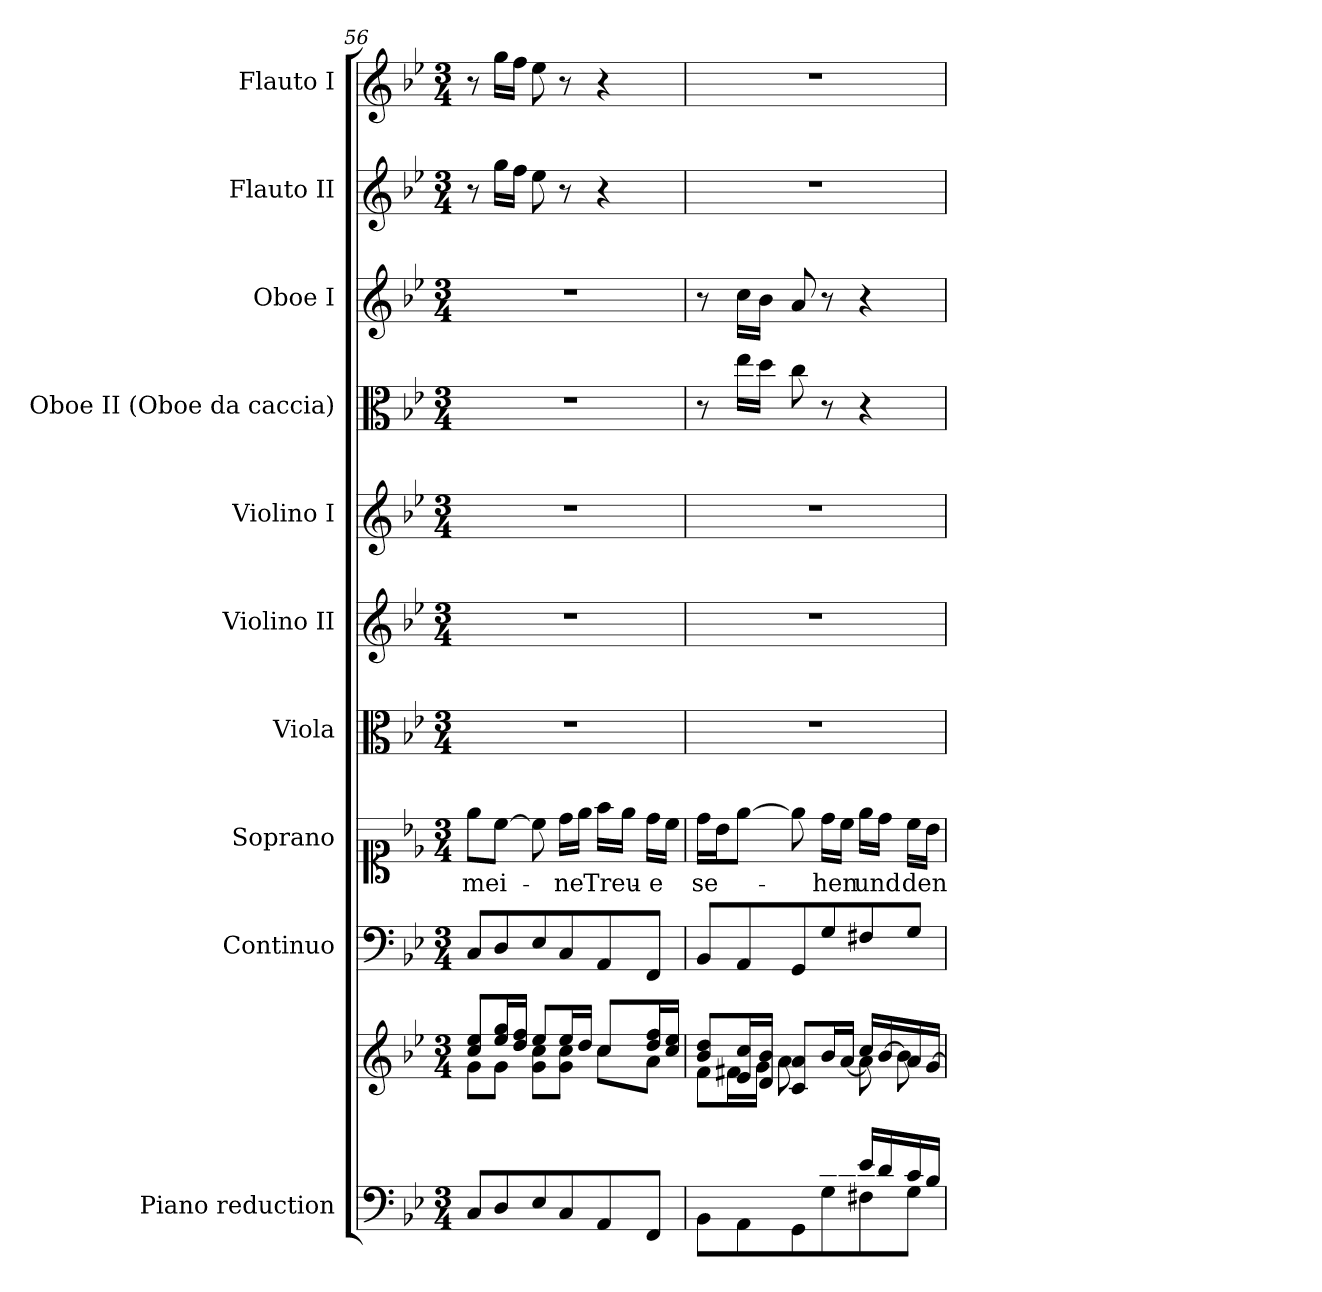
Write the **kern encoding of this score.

**kern	**kern	**kern	**kern	**text	**kern	**kern	**kern	**kern	**kern	**kern	**kern
*part10	*part10	*part9	*part8	*part8	*part7	*part6	*part5	*part4	*part3	*part2	*part1
*staff11	*staff10	*staff9	*staff8	*staff8	*staff7	*staff6	*staff5	*staff4	*staff3	*staff2	*staff1
*I"Piano reduction	*	*I"Continuo	*I"Soprano	*	*I"Viola	*I"Violino II	*I"Violino I	*I"Oboe II (Oboe da caccia)	*I"Oboe I	*I"Flauto II	*I"Flauto I
*I'Pno	*	*	*	*	*I'Vla	*I'Vln	*I'Vln	*	*I'Ob	*I'Fl	*I'Fl
*clefF4	*clefG2	*clefF4	*clefC1	*	*clefC3	*clefG2	*clefG2	*clefC3	*clefG2	*clefG2	*clefG2
*	*	*	*	*	*	*	*	*ITrd12c21	*	*	*
*k[b-e-]	*k[b-e-]	*k[b-e-]	*k[b-e-]	*	*k[b-e-]	*k[b-e-]	*k[b-e-]	*k[b-e-]	*k[b-e-]	*k[b-e-]	*k[b-e-]
*M3/4	*M3/4	*M3/4	*M3/4	*	*M3/4	*M3/4	*M3/4	*M3/4	*M3/4	*M3/4	*M3/4
=56	=56	=56	=56	=56	=56	=56	=56	=56	=56	=56	=56
*	*^	*	*	*	*	*	*	*	*	*	*
!	!	!	!	!	!LO:LY:b	!	!	!	!	!	!	!
8C/L	8cc/ 8ee-/L	8g\L	8C/L	8ee-\L	mei-	2.r	2.r	2.r	2.r	2.r	8r	8r
8D/	16ee-/ 16gg/L	8g\J	8D/	[8cc\J	.	.	.	.	.	.	16gg\LL	16gg\LL
.	16dd/ 16ff/JJ	.	.	.	.	.	.	.	.	.	16ff\JJ	16ff\JJ
8E-/	8ee-/L	8g\ 8cc\L	8E-/	8cc\]	.	.	.	.	.	.	8ee-\	8ee-\
!	!	!	!	!	!LO:LY:b	!	!	!	!	!	!	!
8C/	16ee-/L	8g\ 8cc\J	8C/	16dd\LL	-ne	.	.	.	.	.	8r	8r
.	16dd/JJ	.	.	16ee-\JJ	.	.	.	.	.	.	.	.
!	!	!	!	!	!LO:LY:b	!	!	!	!	!	!	!
8AA/	8cc/L	8cc\L	8AA/	16ff\LL	Treu-	.	.	.	.	.	4r	4r
.	.	.	.	16ee-\JJ	.	.	.	.	.	.	.	.
!	!	!	!	!	!LO:LY:b	!	!	!	!	!	!	!
8FF/J	16dd/ 16ff/L	8a\J	8FF/J	16dd\LL	-e	.	.	.	.	.	.	.
.	16cc/ 16ee-/JJ	.	.	16cc\JJ	.	.	.	.	.	.	.	.
=57	=57	=57	=57	=57	=57	=57	=57	=57	=57	=57	=57	=57
*^	*	*	*	*	*	*	*	*	*	*	*	*
*	*^	*	*	*	*	*	*	*	*	*	*	*	*
!	!	!	!	!	!	!	!LO:LY:b	!	!	!	!	!	!	!
4.ryy	2ryy	8BB-\L	8b-/ 8dd/L	8f\L	8BB-/L	16dd\LL	se-	2.r	2.r	2.r	8r	8r	2.r	2.r
.	.	.	.	.	.	16b-\J	.	.	.	.	.	.	.	.
.	.	8AA\	16e-/ 16cc/L	16f#X\L	8AA/	[8ee-\J	.	.	.	.	16e-\LL	16cc\LL	.	.
.	.	.	16d/ 16b-/JJ	16g\JJ	.	.	.	.	.	.	16d\JJ	16b-\JJ	.	.
.	.	8GG\	8c/ 8a/L	8a\L	8GG/	8ee-\]	.	.	.	.	8c\	8a/	.	.
!	!	!	!	!	!	!	!LO:LY:b	!	!	!	!	!	!	!
16d/L	.	8G\	16b-/L	8ryy	8G/	16dd\LL	-hen	.	.	.	8r	8r	.	.
16c/JJ	.	.	[16a/JJ	.	.	16cc\JJ	.	.	.	.	.	.	.	.
!	!	!	!	!	!	!	!LO:LY:b	!	!	!	!	!	!	!
4ryy	16e-/LL	8F#X\	16cc/LL	8a\L]	8F#X/	16ee-\LL	und	.	.	.	4r	4r	.	.
.	16d/	.	[16b-/	.	.	16dd\JJ	.	.	.	.	.	.	.	.
!	!	!	!	!	!	!	!LO:LY:b	!	!	!	!	!	!	!
.	16c/	8G\J	16a/	8b-\J]	8G/J	16cc\LL	den	.	.	.	.	.	.	.
.	16B-/JJ	.	[16g/JJ	.	.	16b-\JJ	.	.	.	.	.	.	.	.
*v	*v	*v	*	*	*	*	*	*	*	*	*	*	*	*
*	*v	*v	*	*	*	*	*	*	*	*	*	*
=	=	=	=	=	=	=	=	=	=	=	=
*-	*-	*-	*-	*-	*-	*-	*-	*-	*-	*-	*-
